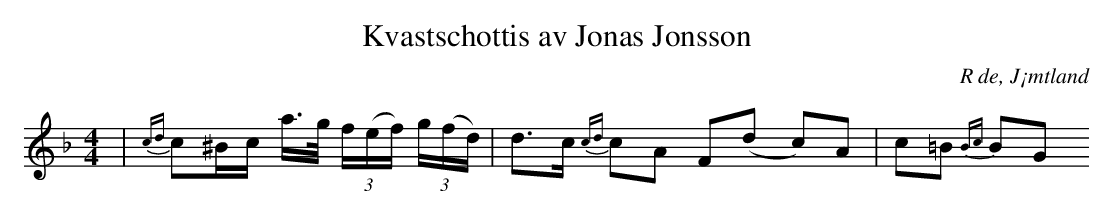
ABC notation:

X:1
T:Kvastschottis av Jonas Jonsson
O:R de, J¡mtland
M:4/4
L:1/16
K:F
| {cd}c2^Bc a>g (3f(ef) (3g(fd) | d2>c2 {cd}c2A2 F2(d2- c2)A2 | c2=B2 {Bc}B2G2
